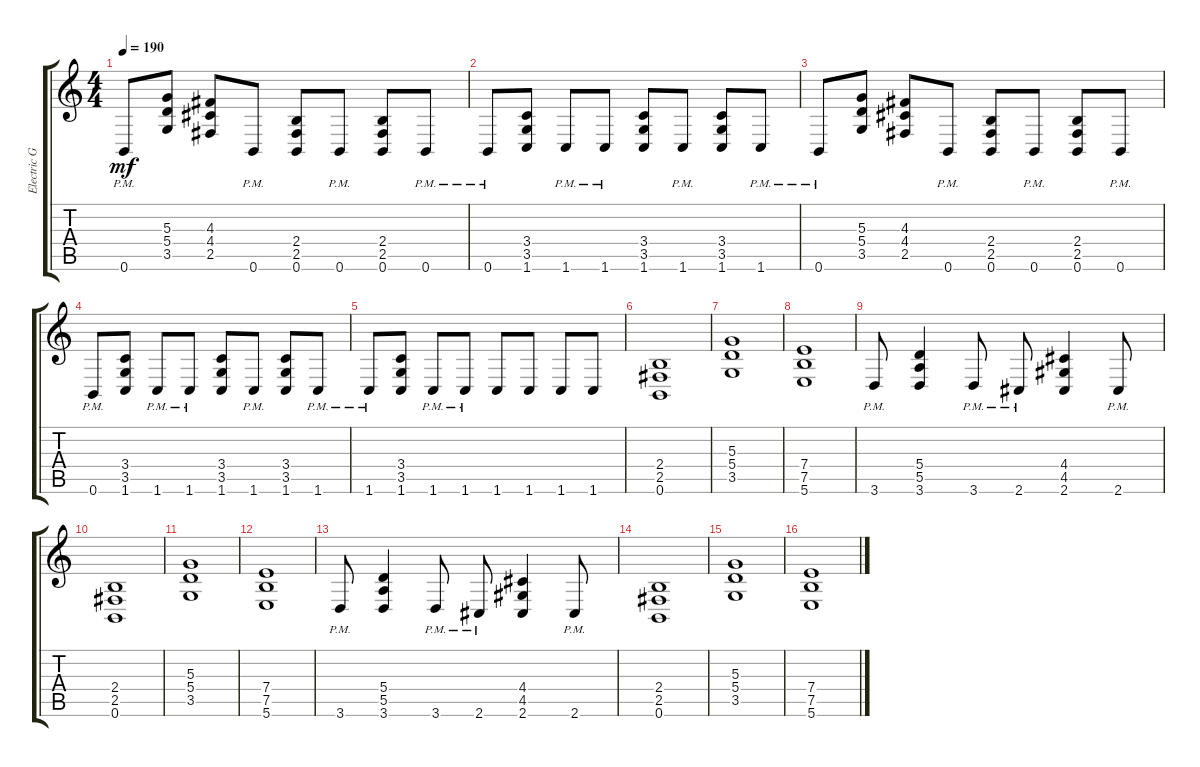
\track ("Electric Guitar" "Electric G") {instrument distortionguitar}
\staff {score tabs}
\tuning (B3 Gb3 D3 A2 E2 B1) {hide}
\ts (4 4)
\tempo 190
\clef g2
\ks c
0.6{pm}.8{dy mf} (5.3 5.4 3.5).8 (4.3 4.4 2.5).8 0.6{pm}.8 (2.4 2.5 0.6).8 0.6{pm}.8 (2.4 2.5 0.6).8 0.6{pm}.8 |
0.6{pm}.8 (3.4 3.5 1.6).8 1.6{pm}.8 1.6{pm}.8 (3.4 3.5 1.6).8 1.6{pm}.8 (3.4 3.5 1.6).8 1.6{pm}.8 |
0.6{pm}.8 (5.3 5.4 3.5).8 (4.3 4.4 2.5).8 0.6{pm}.8 (2.4 2.5 0.6).8 0.6{pm}.8 (2.4 2.5 0.6).8 0.6{pm}.8 |
0.6{pm}.8 (3.4 3.5 1.6).8 1.6{pm}.8 1.6{pm}.8 (3.4 3.5 1.6).8 1.6{pm}.8 (3.4 3.5 1.6).8 1.6{pm}.8 |
1.6{pm}.8 (3.4 3.5 1.6).8 1.6{pm}.8 1.6{pm}.8 1.6.8 1.6.8 1.6.8 1.6.8 |
(2.4 2.5 0.6).1 |
(5.3 5.4 3.5).1 |
(7.4 7.5 5.6).1 |
3.6{pm}.8 (5.4 5.5 3.6).4 3.6{pm}.8 2.6{pm}.8 (4.4 4.5 2.6).4 2.6{pm}.8 |
(2.4 2.5 0.6).1 |
(5.3 5.4 3.5).1 |
(7.4 7.5 5.6).1 |
3.6{pm}.8 (5.4 5.5 3.6).4 3.6{pm}.8 2.6{pm}.8 (4.4 4.5 2.6).4 2.6{pm}.8 |
(2.4 2.5 0.6).1 |
(5.3 5.4 3.5).1 |
(7.4 7.5 5.6).1
